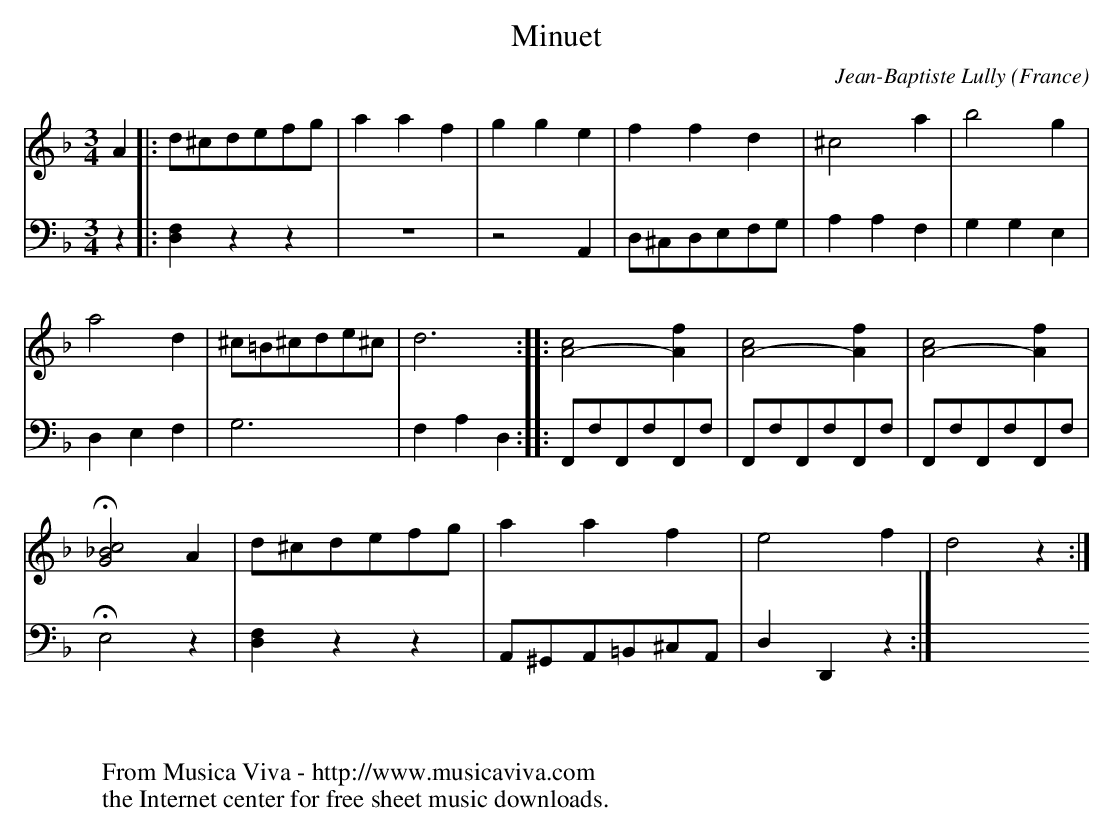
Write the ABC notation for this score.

X:1
T:Minuet
C:Jean-Baptiste Lully
O:France
V:1 Program 1 6 %Harpsichord
V:2 Program 1 6 bass %Harpsichord
M:3/4
L:1/8
K:Dm
V:1
A2|:d^cdefg|a2a2f2|g2g2e2|f2f2d2|^c4a2|b4g2|
V:2
z2|:[F,2D,2] z2 z2|z6|z4 A,,2|D,^C,D,E,F,G,|A,2A,2F,2|G,2G,2E,2|
V:1
a4d2|^c=B^cde^c|d6::[c4A4-][f2A2]|[c4A4-][f2A2]|[c4A4-][f2A2]|
V:2
D,2E,2F,2|G,6|F,2A,2D,2::F,,F,F,,F,F,,F,|\
F,,F,F,,F,F,,F,|F,,F,F,,F,F,,F,|
V:1
H[c4_B4G4]A2|d^cdefg|a2a2f2|e4f2|d4z2:|
V:2
HE,4 z2|[F,2D,2] z2 z2|A,,^G,,A,,=B,,^C,A,,|D,2D,,2 z2:|
W:
W:
W:  From Musica Viva - http://www.musicaviva.com
W:  the Internet center for free sheet music downloads.
